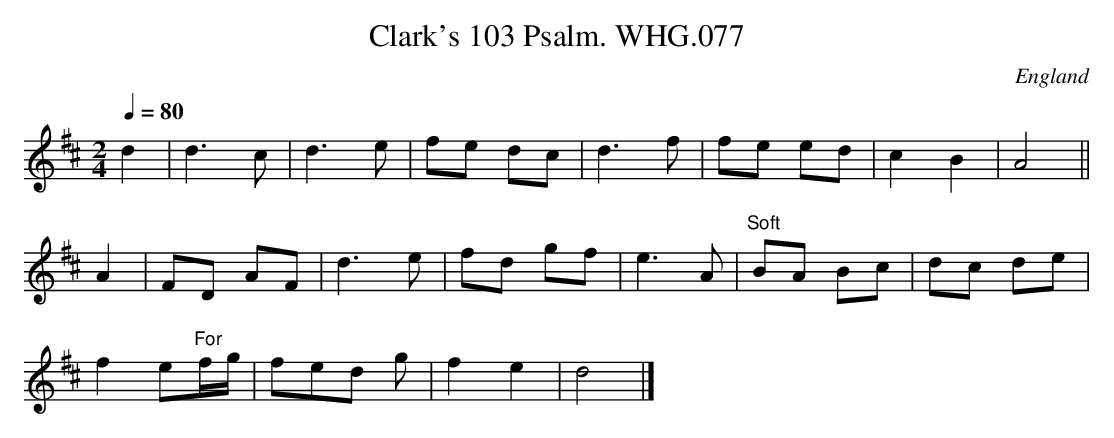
X:1
T:Clark's 103 Psalm. WHG.077
O:England
M:2/4
L:1/8
Q:1/4=80
K:D major
d2|d3 c|d3 e|fe dc|d3 f|\
fe ed|c2 B2|A4||
A2|FD AF|d3 e|fd gf|e3 A|\
"^Soft"BA Bc|dc de|
f2 e"^For"f/g/|\
fed g|f2 e2|d4|]
